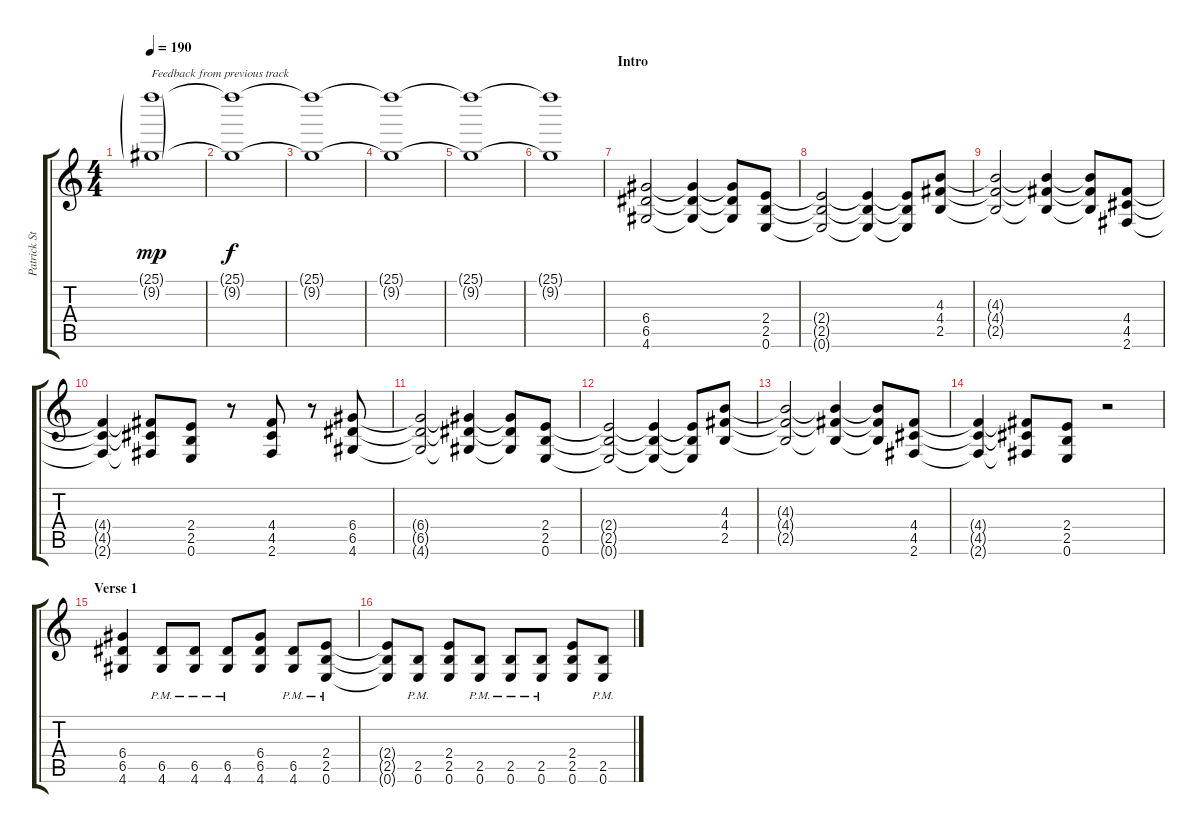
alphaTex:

\track ("Patrick Stump (Rythmn Guitar)" "Patrick St") {instrument overdrivenguitar}
\staff {score tabs}
\tuning (E4 B3 G3 D3 A2 E2) {hide}
\ts (4 4)
\tempo 190
\clef g2
\ks c
(25.1{g} 9.2{g}).1{txt "Feedback from previous track" dy mp volume 0 instrument overdrivenguitar} |
(25.1{t} 9.2{t}).1{dy f volume 13} |
(25.1{t} 9.2{t}).1 |
(25.1{t} 9.2{t}).1 |
(25.1{t} 9.2{t}).1{volume 8} |
(25.1{t} 9.2{t}).1 |
\section ("" "Intro")
(6.4 6.5 4.6).2{volume 13 instrument overdrivenguitar} (6.4{t} 6.5{t} 4.6{t}).4 (6.4{t} 6.5{t} 4.6{t}).8 (2.4 2.5 0.6).8 |
(2.4{t} 2.5{t} 0.6{t}).2 (2.4{t} 2.5{t} 0.6{t}).4 (2.4{t} 2.5{t} 0.6{t}).8 (4.3 4.4 2.5).8 |
(4.3{t} 4.4{t} 2.5{t}).2 (4.3{t} 4.4{t} 2.5{t}).4 (4.3{t} 4.4{t} 2.5{t}).8 (4.4 4.5 2.6).8 |
(4.4{t} 4.5{t} 2.6{t}).4 (4.4{t} 4.5{t} 2.6{t}).8 (2.4 2.5 0.6).8 r.8 (4.4 4.5 2.6).8 r.8 (6.4 6.5 4.6).8 |
(6.4{t} 6.5{t} 4.6{t}).2 (6.4{t} 6.5{t} 4.6{t}).4 (6.4{t} 6.5{t} 4.6{t}).8 (2.4 2.5 0.6).8 |
(2.4{t} 2.5{t} 0.6{t}).2 (2.4{t} 2.5{t} 0.6{t}).4 (2.4{t} 2.5{t} 0.6{t}).8 (4.3 4.4 2.5).8 |
(4.3{t} 4.4{t} 2.5{t}).2 (4.3{t} 4.4{t} 2.5{t}).4 (4.3{t} 4.4{t} 2.5{t}).8 (4.4 4.5 2.6).8 |
(4.4{t} 4.5{t} 2.6{t}).4 (4.4{t} 4.5{t} 2.6{t}).8 (2.4 2.5 0.6).8 r.2 |
\section ("" "Verse 1")
(6.4 6.5 4.6).4 (6.5{pm} 4.6).8 (6.5{pm} 4.6).8 (6.5{pm} 4.6).8 (6.4 6.5 4.6).8 (6.5{pm} 4.6).8 (2.4 2.5{pm} 0.6).8 |
(2.4{t} 2.5{t} 0.6{t}).8 (2.5{pm} 0.6).8 (2.4 2.5 0.6).8 (2.5{pm} 0.6).8 (2.5{pm} 0.6).8 (2.5{pm} 0.6).8 (2.4 2.5 0.6).8 (2.5{pm} 0.6).8
